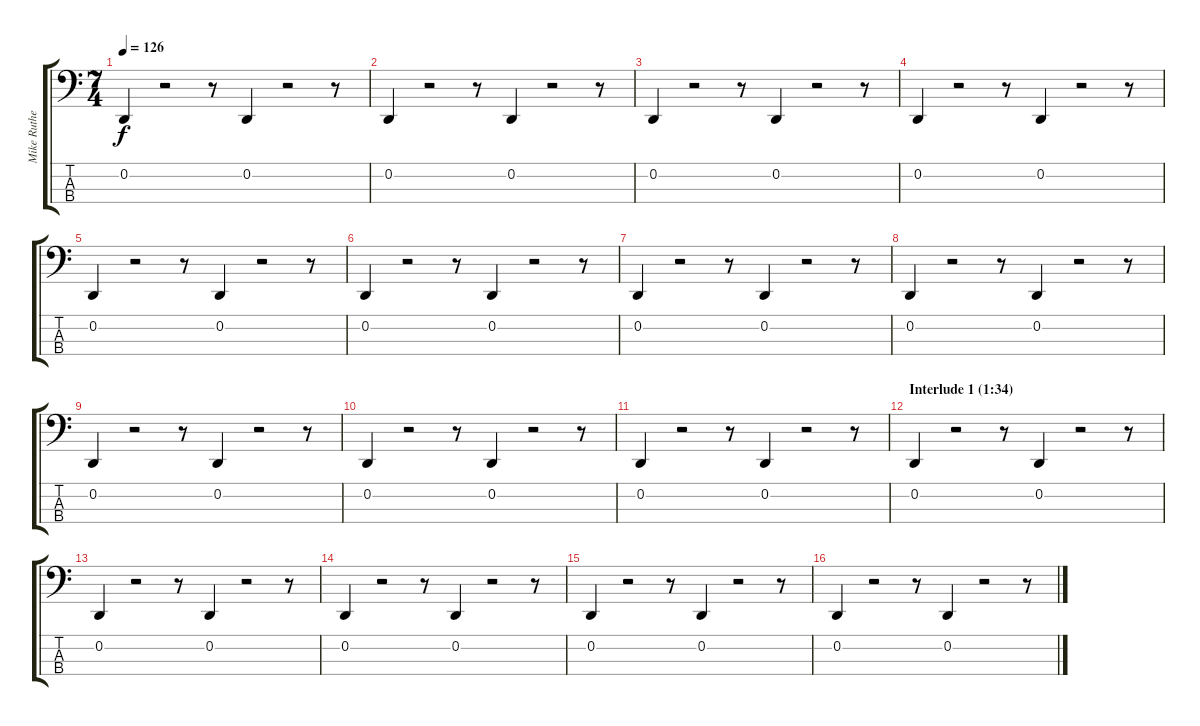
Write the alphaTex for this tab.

\track ("Mike Rutherford (bass pedal)" "Mike Ruthe") {instrument lead2sawtooth}
\staff {score tabs}
\tuning (G2 D2 A1 D1) {hide}
\ts (7 4)
\tempo 126
\clef f4
\ks c
0.2.4{dy f} r.2 r.8 0.2.4 r.2 r.8 |
0.2.4 r.2 r.8 0.2.4 r.2 r.8 |
0.2.4 r.2 r.8 0.2.4 r.2 r.8 |
0.2.4 r.2 r.8 0.2.4 r.2 r.8 |
0.2.4 r.2 r.8 0.2.4 r.2 r.8 |
0.2.4 r.2 r.8 0.2.4 r.2 r.8 |
0.2.4 r.2 r.8 0.2.4 r.2 r.8 |
0.2.4 r.2 r.8 0.2.4 r.2 r.8 |
0.2.4 r.2 r.8 0.2.4 r.2 r.8 |
0.2.4 r.2 r.8 0.2.4 r.2 r.8 |
0.2.4 r.2 r.8 0.2.4 r.2 r.8 |
\section ("" "Interlude 1 (1:34)")
0.2.4 r.2 r.8 0.2.4 r.2 r.8 |
0.2.4 r.2 r.8 0.2.4 r.2 r.8 |
0.2.4 r.2 r.8 0.2.4 r.2 r.8 |
0.2.4 r.2 r.8 0.2.4 r.2 r.8 |
0.2.4 r.2 r.8 0.2.4 r.2 r.8
